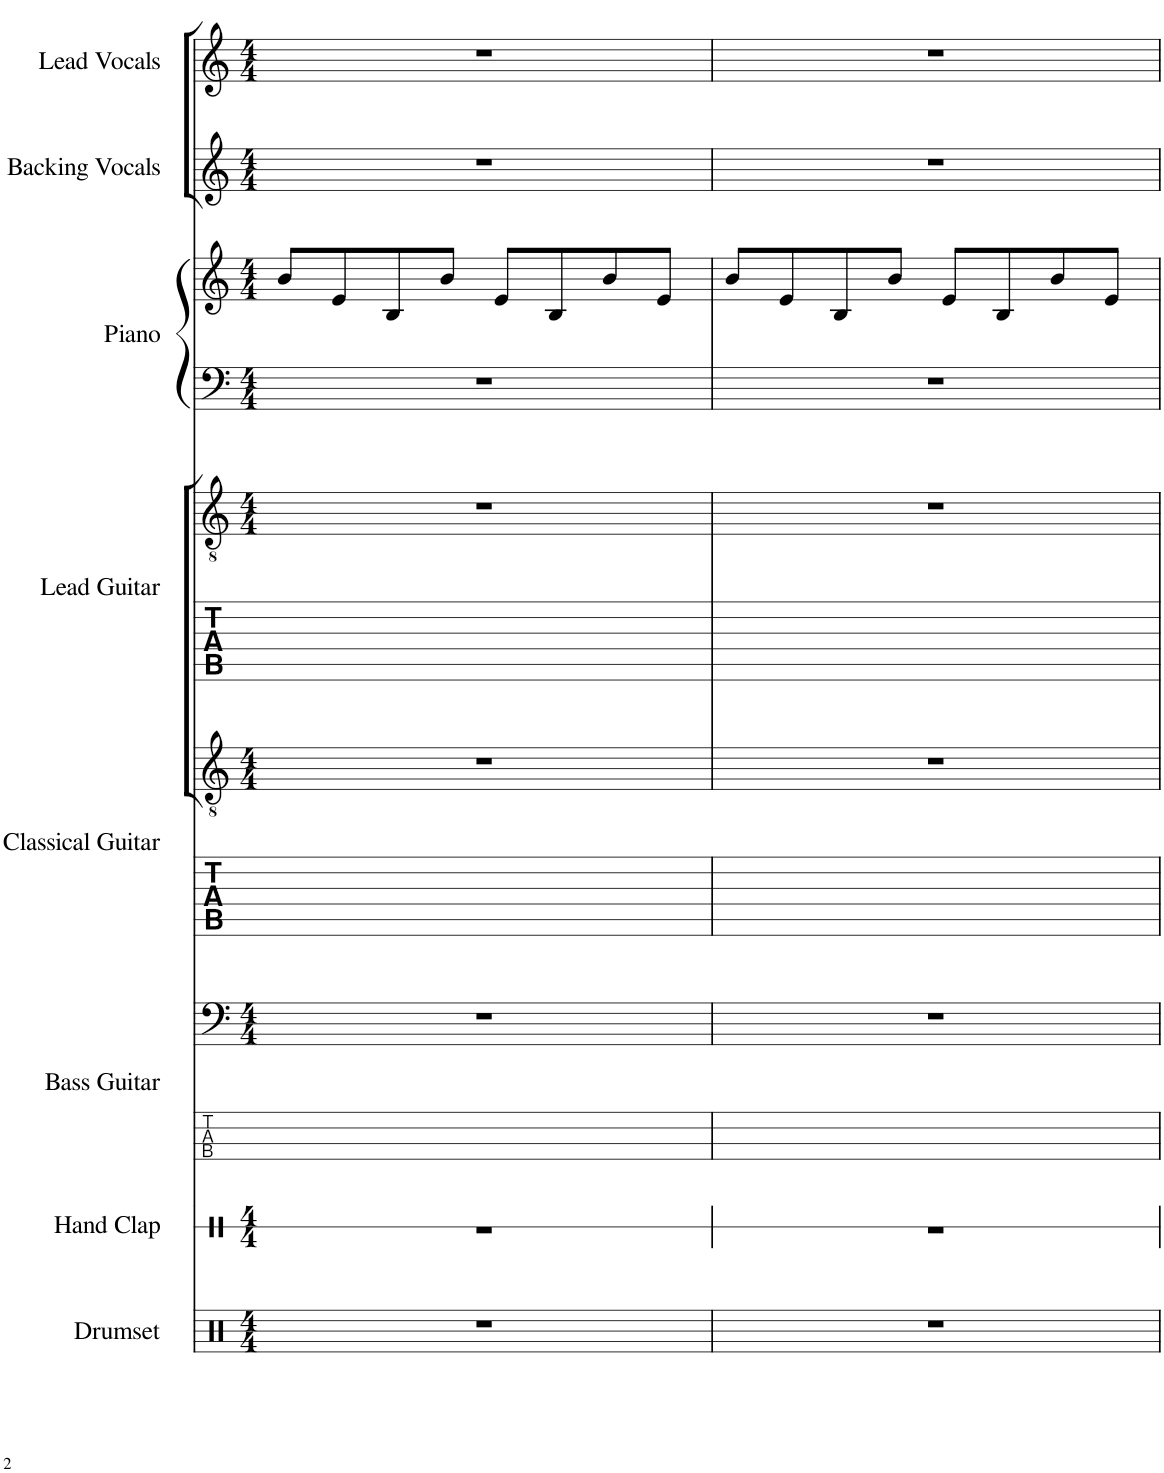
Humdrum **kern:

**kern	**kern	**kern	**kern	**kern	**kern	**kern	**kern	**kern	**kern	**kern	**kern
*part12	*part11	*part10	*part9	*part8	*part7	*part6	*part5	*part4	*part3	*part2	*part1
*staff12	*staff11	*staff10	*staff9	*staff8	*staff7	*staff6	*staff5	*staff4	*staff3	*staff2	*staff1
*I"Drumset	*I"Hand Clap	*I"Bass Guitar	*I"Bass Guitar	*I"Classical Guitar	*I"Classical Guitar	*I"Lead Guitar	*I"Lead Guitar	*I"Piano	*I"Piano	*I"Backing Vocals	*I"Lead Vocals
*I'Drs.	*I'Hd. Clp.	*I'B. Guit.	*I'B. Guit.	*I'Guit.	*I'Guit.	*I'L. Gtr.	*I'L. Gtr.	*I'Pno.	*I'Pno.	*I'Bk. Voc.	*I'L. Voc.
*	*stria1	*stria4	*	*stria6	*	*stria6	*	*	*	*	*
*clefX	*clefX	*	*clefF4	*	*clefGv2	*	*clefGv2	*clefF4	*clefG2	*clefG2	*clefG2
*	*	*Trd7c12	*Trd7c12	*	*	*	*	*	*	*	*
*k[]	*k[]	*k[]	*k[]	*k[]	*k[]	*k[]	*k[]	*k[]	*k[]	*k[]	*k[]
*M4/4	*M4/4	*M4/4	*M4/4	*M4/4	*M4/4	*M4/4	*M4/4	*M4/4	*M4/4	*M4/4	*M4/4
=1	=1	=1	=1	=1	=1	=1	=1	=1	=1	=1	=1
1r	1r	1r	1r	1r	1r	1r	1r	1r	8b/L	1r	1r
.	.	.	.	.	.	.	.	.	8e/	.	.
.	.	.	.	.	.	.	.	.	8B/	.	.
.	.	.	.	.	.	.	.	.	8b/J	.	.
.	.	.	.	.	.	.	.	.	8e/L	.	.
.	.	.	.	.	.	.	.	.	8B/	.	.
.	.	.	.	.	.	.	.	.	8b/	.	.
.	.	.	.	.	.	.	.	.	8e/J	.	.
=2	=2	=2	=2	=2	=2	=2	=2	=2	=2	=2	=2
1r	1r	1r	1r	1r	1r	1r	1r	1r	8b/L	1r	1r
.	.	.	.	.	.	.	.	.	8e/	.	.
.	.	.	.	.	.	.	.	.	8B/	.	.
.	.	.	.	.	.	.	.	.	8b/J	.	.
.	.	.	.	.	.	.	.	.	8e/L	.	.
.	.	.	.	.	.	.	.	.	8B/	.	.
.	.	.	.	.	.	.	.	.	8b/	.	.
.	.	.	.	.	.	.	.	.	8e/J	.	.
=	=	=	=	=	=	=	=	=	=	=	=
*-	*-	*-	*-	*-	*-	*-	*-	*-	*-	*-	*-
